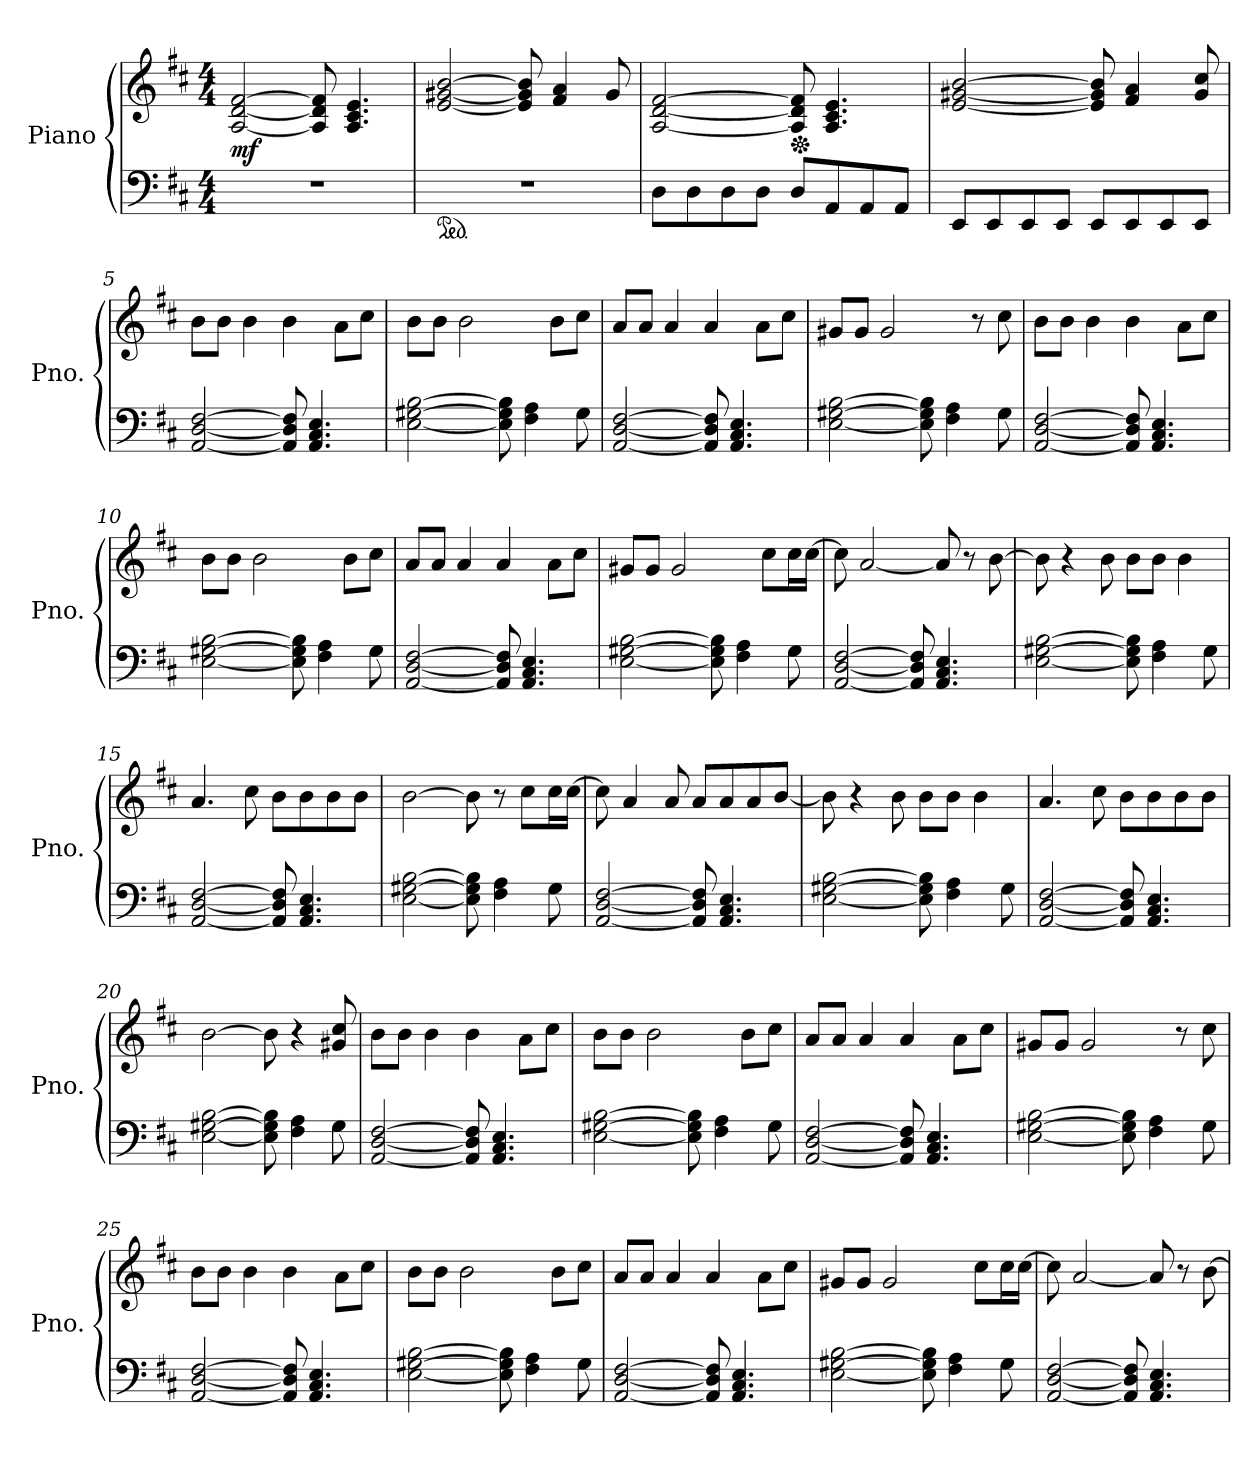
**kern	**kern	**dynam
*part1	*part1	*part1
*staff2	*staff1	*staff1/2
*I"Piano	*	*
*I'Pno.	*	*
*clefF4	*clefG2	*
*k[f#c#]	*k[f#c#]	*
*M4/4	*M4/4	*
*MM87	*MM87	*
=1	=1	=1
!	!	!LO:DY:b
1r	[2A/ [2d/ [2f#/	mf
.	8A/] 8d/] 8f#/]	.
.	4.A/ 4.c#/ 4.e/	.
=2	=2	=2
*ped	*	*
1r	[2e/ [2g#X/ [2b/	.
.	8e/] 8g#/] 8b/]	.
.	4f#/ 4a/	.
.	8g#/	.
=3	=3	=3
8D\L	[2A/ [2d/ [2f#/	.
8D\	.	.
8D\	.	.
8D\J	.	.
*	*Xped	*
8D/L	8A/] 8d/] 8f#/]	.
8AA/	4.A/ 4.c#/ 4.e/	.
8AA/	.	.
8AA/J	.	.
=4	=4	=4
8EE/L	[2e/ [2g#X/ [2b/	.
8EE/	.	.
8EE/	.	.
8EE/J	.	.
8EE/L	8e/] 8g#/] 8b/]	.
8EE/	4f#/ 4a/	.
8EE/	.	.
8EE/J	8g#/ 8cc#/	.
=5	=5	=5
[2AA/ [2D/ [2F#/	8b\L	.
.	8b\J	.
.	4b\	.
8AA/] 8D/] 8F#/]	4b\	.
4.AA/ 4.C#/ 4.E/	.	.
.	8a\L	.
.	8cc#\J	.
!!LO:LB:g=z
=6	=6	=6
[2E\ [2G#X\ [2B\	8b\L	.
.	8b\J	.
.	2b\	.
8E\] 8G#\] 8B\]	.	.
4F#\ 4A\	.	.
.	8b\L	.
8G#\	8cc#\J	.
=7	=7	=7
[2AA/ [2D/ [2F#/	8a/L	.
.	8a/J	.
.	4a/	.
8AA/] 8D/] 8F#/]	4a/	.
4.AA/ 4.C#/ 4.E/	.	.
.	8a\L	.
.	8cc#\J	.
=8	=8	=8
[2E\ [2G#X\ [2B\	8g#X/L	.
.	8g#/J	.
.	2g#/	.
8E\] 8G#\] 8B\]	.	.
4F#\ 4A\	.	.
.	8r	.
8G#\	8cc#\	.
=9	=9	=9
[2AA/ [2D/ [2F#/	8b\L	.
.	8b\J	.
.	4b\	.
8AA/] 8D/] 8F#/]	4b\	.
4.AA/ 4.C#/ 4.E/	.	.
.	8a\L	.
.	8cc#\J	.
=10	=10	=10
[2E\ [2G#X\ [2B\	8b\L	.
.	8b\J	.
.	2b\	.
8E\] 8G#\] 8B\]	.	.
4F#\ 4A\	.	.
.	8b\L	.
8G#\	8cc#\J	.
=11	=11	=11
[2AA/ [2D/ [2F#/	8a/L	.
.	8a/J	.
.	4a/	.
8AA/] 8D/] 8F#/]	4a/	.
4.AA/ 4.C#/ 4.E/	.	.
.	8a\L	.
.	8cc#\J	.
!!LO:LB:g=z
=12	=12	=12
[2E\ [2G#X\ [2B\	8g#X/L	.
.	8g#/J	.
.	2g#/	.
8E\] 8G#\] 8B\]	.	.
4F#\ 4A\	.	.
.	8cc#\L	.
8G#\	16cc#\L	.
.	[16cc#\JJ	.
=13	=13	=13
[2AA/ [2D/ [2F#/	8cc#\]	.
.	[2a/	.
8AA/] 8D/] 8F#/]	.	.
4.AA/ 4.C#/ 4.E/	8a/]	.
.	8r	.
.	[8b\	.
=14	=14	=14
[2E\ [2G#X\ [2B\	8b\]	.
.	4r	.
.	8b\	.
8E\] 8G#\] 8B\]	8b\L	.
4F#\ 4A\	8b\J	.
.	4b\	.
8G#\	.	.
=15	=15	=15
[2AA/ [2D/ [2F#/	4.a/	.
.	8cc#\	.
8AA/] 8D/] 8F#/]	8b\L	.
4.AA/ 4.C#/ 4.E/	8b\	.
.	8b\	.
.	8b\J	.
=16	=16	=16
[2E\ [2G#X\ [2B\	[2b\	.
8E\] 8G#\] 8B\]	8b\]	.
4F#\ 4A\	8r	.
.	8cc#\L	.
8G#\	16cc#\L	.
.	[16cc#\JJ	.
=17	=17	=17
[2AA/ [2D/ [2F#/	8cc#\]	.
.	4a/	.
.	8a/	.
8AA/] 8D/] 8F#/]	8a/L	.
4.AA/ 4.C#/ 4.E/	8a/	.
.	8a/	.
.	[8b/J	.
!!LO:LB:g=z
=18	=18	=18
[2E\ [2G#X\ [2B\	8b\]	.
.	4r	.
.	8b\	.
8E\] 8G#\] 8B\]	8b\L	.
4F#\ 4A\	8b\J	.
.	4b\	.
8G#\	.	.
=19	=19	=19
[2AA/ [2D/ [2F#/	4.a/	.
.	8cc#\	.
8AA/] 8D/] 8F#/]	8b\L	.
4.AA/ 4.C#/ 4.E/	8b\	.
.	8b\	.
.	8b\J	.
=20	=20	=20
[2E\ [2G#X\ [2B\	[2b\	.
8E\] 8G#\] 8B\]	8b\]	.
4F#\ 4A\	4r	.
8G#\	8g#X/ 8cc#/	.
=21	=21	=21
[2AA/ [2D/ [2F#/	8b\L	.
.	8b\J	.
.	4b\	.
8AA/] 8D/] 8F#/]	4b\	.
4.AA/ 4.C#/ 4.E/	.	.
.	8a\L	.
.	8cc#\J	.
=22	=22	=22
[2E\ [2G#X\ [2B\	8b\L	.
.	8b\J	.
.	2b\	.
8E\] 8G#\] 8B\]	.	.
4F#\ 4A\	.	.
.	8b\L	.
8G#\	8cc#\J	.
=23	=23	=23
[2AA/ [2D/ [2F#/	8a/L	.
.	8a/J	.
.	4a/	.
8AA/] 8D/] 8F#/]	4a/	.
4.AA/ 4.C#/ 4.E/	.	.
.	8a\L	.
.	8cc#\J	.
!!LO:LB:g=z
=24	=24	=24
[2E\ [2G#X\ [2B\	8g#X/L	.
.	8g#/J	.
.	2g#/	.
8E\] 8G#\] 8B\]	.	.
4F#\ 4A\	.	.
.	8r	.
8G#\	8cc#\	.
=25	=25	=25
[2AA/ [2D/ [2F#/	8b\L	.
.	8b\J	.
.	4b\	.
8AA/] 8D/] 8F#/]	4b\	.
4.AA/ 4.C#/ 4.E/	.	.
.	8a\L	.
.	8cc#\J	.
=26	=26	=26
[2E\ [2G#X\ [2B\	8b\L	.
.	8b\J	.
.	2b\	.
8E\] 8G#\] 8B\]	.	.
4F#\ 4A\	.	.
.	8b\L	.
8G#\	8cc#\J	.
=27	=27	=27
[2AA/ [2D/ [2F#/	8a/L	.
.	8a/J	.
.	4a/	.
8AA/] 8D/] 8F#/]	4a/	.
4.AA/ 4.C#/ 4.E/	.	.
.	8a\L	.
.	8cc#\J	.
=28	=28	=28
[2E\ [2G#X\ [2B\	8g#X/L	.
.	8g#/J	.
.	2g#/	.
8E\] 8G#\] 8B\]	.	.
4F#\ 4A\	.	.
.	8cc#\L	.
8G#\	16cc#\L	.
.	[16cc#\JJ	.
=29	=29	=29
[2AA/ [2D/ [2F#/	8cc#\]	.
.	[2a/	.
8AA/] 8D/] 8F#/]	.	.
4.AA/ 4.C#/ 4.E/	8a/]	.
.	8r	.
.	[8b\	.
=	=	=
*-	*-	*-
